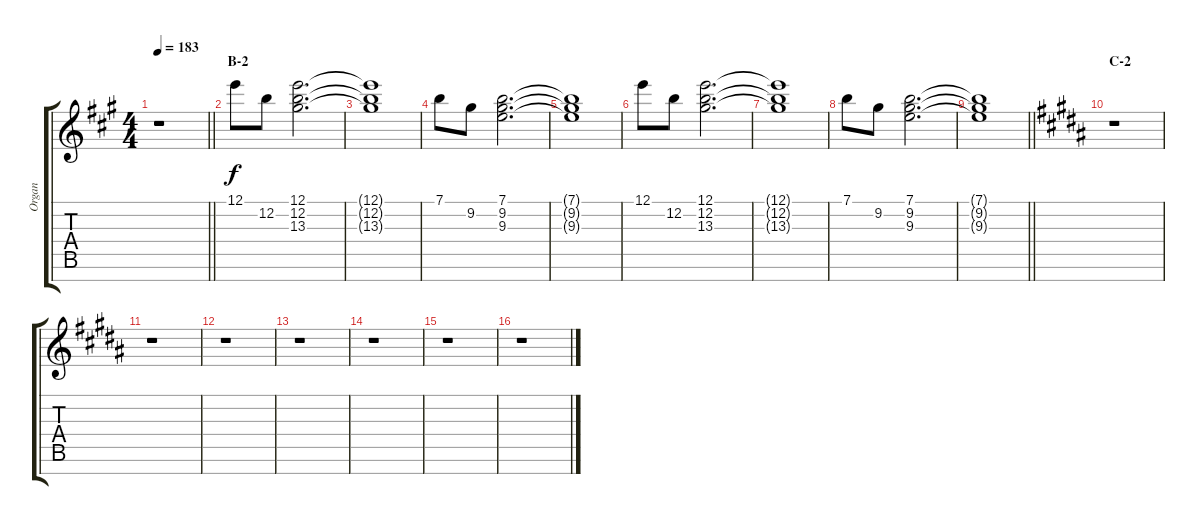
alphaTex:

\track ("Organ" "Organ") {instrument drawbarorgan}
\staff {score tabs}
\tuning (E5 B4 G4 D4 A3 E3 B2) {hide}
\ts (4 4)
\tempo 183
\clef g2
\barLineRight lightlight
\ks a
r.1{dy f} |
\section ("" "B-2")
12.1.8 12.2.8 (12.1 12.2 13.3).2{d} |
(12.1{t} 12.2{t} 13.3{t}).1 |
7.1.8 9.2.8 (7.1 9.2 9.3).2{d} |
(7.1{t} 9.2{t} 9.3{t}).1 |
12.1.8 12.2.8 (12.1 12.2 13.3).2{d} |
(12.1{t} 12.2{t} 13.3{t}).1 |
7.1.8 9.2.8 (7.1 9.2 9.3).2{d} |
\barLineRight lightlight
(7.1{t} 9.2{t} 9.3{t}).1 |
\section ("" "C-2")
\ks b
r.1 |
r.1 |
r.1 |
r.1 |
r.1 |
r.1 |
r.1
